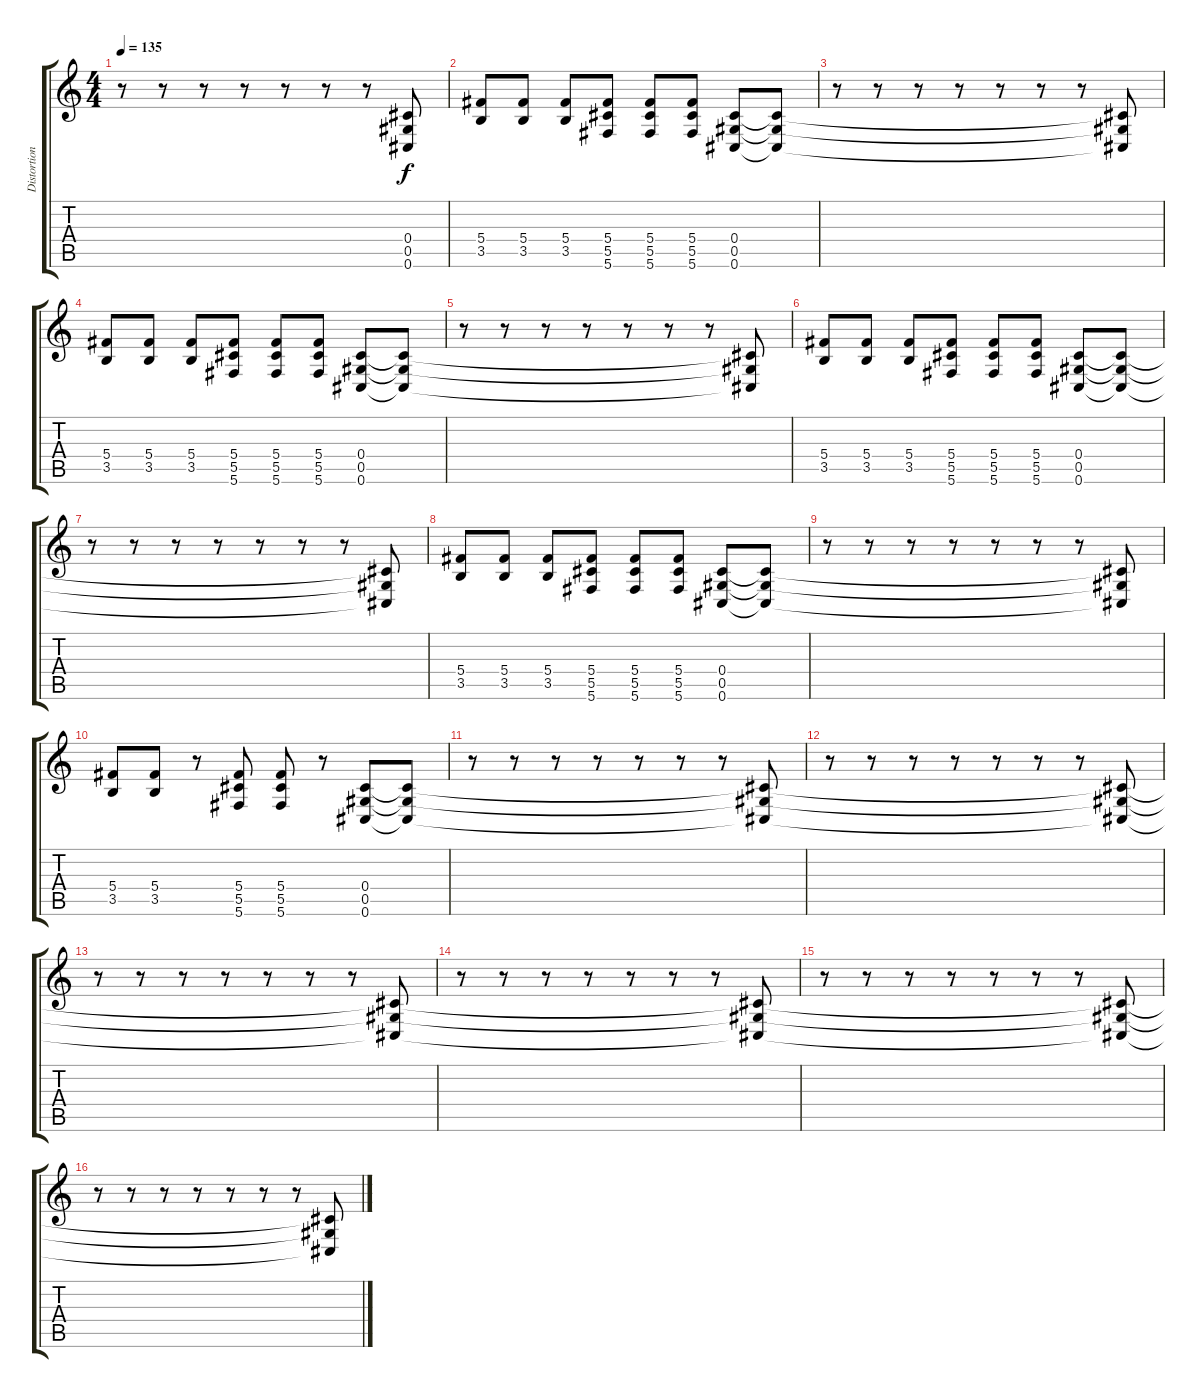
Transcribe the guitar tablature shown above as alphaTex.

\track ("Distortion 1" "Distortion") {instrument distortionguitar}
\staff {score tabs}
\tuning (Eb4 Bb3 Gb3 Db3 Ab2 Db2) {hide}
\ts (4 4)
\tempo 135
\clef g2
\ks c
r.8{dy f} r.8 r.8 r.8 r.8 r.8 r.8 (0.4{t} 0.5{t} 0.6{t}).8 |
(5.4 3.5).8 (5.4 3.5).8 (5.4 3.5).8 (5.4 5.5 5.6).8 (5.4 5.5 5.6).8 (5.4 5.5 5.6).8 (0.4 0.5 0.6).8 (0.4{t} 0.5{t} 0.6{t}).8 |
r.8 r.8 r.8 r.8 r.8 r.8 r.8 (0.4{t} 0.5{t} 0.6{t}).8 |
(5.4 3.5).8 (5.4 3.5).8 (5.4 3.5).8 (5.4 5.5 5.6).8 (5.4 5.5 5.6).8 (5.4 5.5 5.6).8 (0.4 0.5 0.6).8 (0.4{t} 0.5{t} 0.6{t}).8 |
r.8 r.8 r.8 r.8 r.8 r.8 r.8 (0.4{t} 0.5{t} 0.6{t}).8 |
(5.4 3.5).8 (5.4 3.5).8 (5.4 3.5).8 (5.4 5.5 5.6).8 (5.4 5.5 5.6).8 (5.4 5.5 5.6).8 (0.4 0.5 0.6).8 (0.4{t} 0.5{t} 0.6{t}).8 |
r.8 r.8 r.8 r.8 r.8 r.8 r.8 (0.4{t} 0.5{t} 0.6{t}).8 |
(5.4 3.5).8 (5.4 3.5).8 (5.4 3.5).8 (5.4 5.5 5.6).8 (5.4 5.5 5.6).8 (5.4 5.5 5.6).8 (0.4 0.5 0.6).8 (0.4{t} 0.5{t} 0.6{t}).8 |
r.8 r.8 r.8 r.8 r.8 r.8 r.8 (0.4{t} 0.5{t} 0.6{t}).8 |
(5.4 3.5).8 (5.4 3.5).8 r.8 (5.4 5.5 5.6).8 (5.4 5.5 5.6).8 r.8 (0.4 0.5 0.6).8 (0.4{t} 0.5{t} 0.6{t}).8 |
r.8 r.8 r.8 r.8 r.8 r.8 r.8 (0.4{t} 0.5{t} 0.6{t}).8 |
r.8 r.8 r.8 r.8 r.8 r.8 r.8 (0.4{t} 0.5{t} 0.6{t}).8 |
r.8 r.8 r.8 r.8 r.8 r.8 r.8 (0.4{t} 0.5{t} 0.6{t}).8 |
r.8 r.8 r.8 r.8 r.8 r.8 r.8 (0.4{t} 0.5{t} 0.6{t}).8 |
r.8 r.8 r.8 r.8 r.8 r.8 r.8 (0.4{t} 0.5{t} 0.6{t}).8 |
r.8 r.8 r.8 r.8 r.8 r.8 r.8 (0.4{t} 0.5{t} 0.6{t}).8
